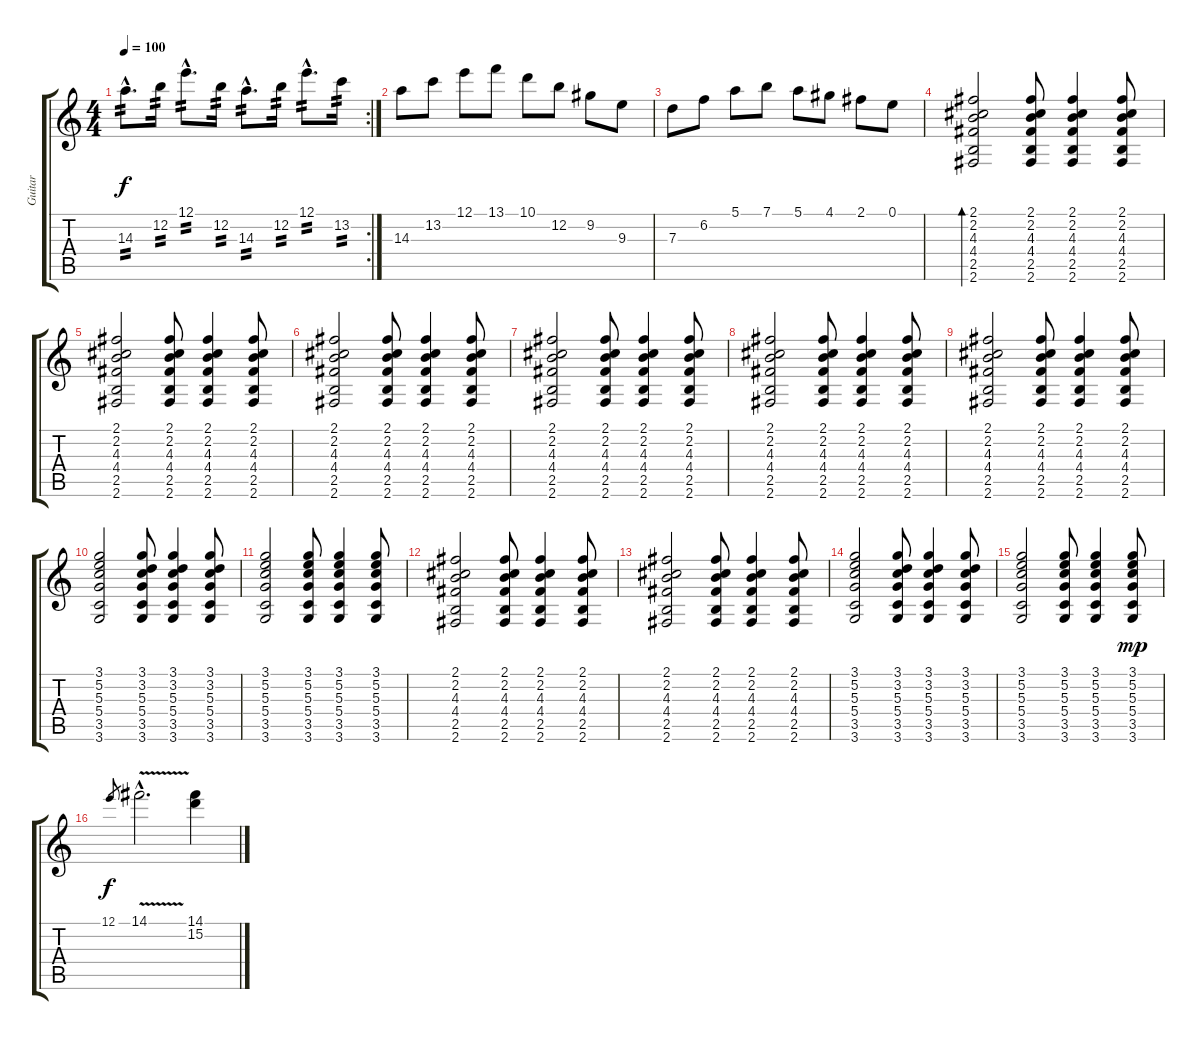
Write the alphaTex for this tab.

\track ("Guitar" "Guitar") {instrument acousticguitarnylon}
\staff {score tabs}
\tuning (E4 B3 G3 D3 A2 E2) {hide}
\rc 2
\ts (4 4)
\tempo 100
\clef g2
\ks c
14.3{hac}.8{d tp 2 dy f} 12.2.16{tp 2} 12.1{hac}.8{d tp 2} 12.2.16{tp 2} 14.3{hac}.8{d tp 2} 12.2.16{tp 2} 12.1{hac}.8{d tp 2} 13.2.16{tp 2} |
14.3.8 13.2.8 12.1.8 13.1.8 10.1.8 12.2.8 9.2.8 9.3.8 |
7.3.8 6.2.8 5.1.8 7.1.8 5.1.8 4.1.8 2.1.8 0.1.8 |
(2.1 2.2 4.3 4.4 2.5 2.6).2{bd 240 volume 6} (2.1 2.2 4.3 4.4 2.5 2.6).8{volume 16} (2.1 2.2 4.3 4.4 2.5 2.6).4 (2.1 2.2 4.3 4.4 2.5 2.6).8 |
(2.1 2.2 4.3 4.4 2.5 2.6).2 (2.1 2.2 4.3 4.4 2.5 2.6).8 (2.1 2.2 4.3 4.4 2.5 2.6).4 (2.1 2.2 4.3 4.4 2.5 2.6).8 |
(2.1 2.2 4.3 4.4 2.5 2.6).2 (2.1 2.2 4.3 4.4 2.5 2.6).8 (2.1 2.2 4.3 4.4 2.5 2.6).4 (2.1 2.2 4.3 4.4 2.5 2.6).8 |
(2.1 2.2 4.3 4.4 2.5 2.6).2 (2.1 2.2 4.3 4.4 2.5 2.6).8 (2.1 2.2 4.3 4.4 2.5 2.6).4 (2.1 2.2 4.3 4.4 2.5 2.6).8 |
(2.1 2.2 4.3 4.4 2.5 2.6).2 (2.1 2.2 4.3 4.4 2.5 2.6).8 (2.1 2.2 4.3 4.4 2.5 2.6).4 (2.1 2.2 4.3 4.4 2.5 2.6).8 |
(2.1 2.2 4.3 4.4 2.5 2.6).2 (2.1 2.2 4.3 4.4 2.5 2.6).8 (2.1 2.2 4.3 4.4 2.5 2.6).4 (2.1 2.2 4.3 4.4 2.5 2.6).8 |
(3.1 5.2 5.3 5.4 3.5 3.6).2 (3.1 3.2 5.3 5.4 3.5 3.6).8 (3.1 3.2 5.3 5.4 3.5 3.6).4 (3.1 3.2 5.3 5.4 3.5 3.6).8 |
(3.1 5.2 5.3 5.4 3.5 3.6).2 (3.1 5.2 5.3 5.4 3.5 3.6).8 (3.1 5.2 5.3 5.4 3.5 3.6).4 (3.1 5.2 5.3 5.4 3.5 3.6).8 |
(2.1 2.2 4.3 4.4 2.5 2.6).2 (2.1 2.2 4.3 4.4 2.5 2.6).8 (2.1 2.2 4.3 4.4 2.5 2.6).4 (2.1 2.2 4.3 4.4 2.5 2.6).8 |
(2.1 2.2 4.3 4.4 2.5 2.6).2 (2.1 2.2 4.3 4.4 2.5 2.6).8 (2.1 2.2 4.3 4.4 2.5 2.6).4 (2.1 2.2 4.3 4.4 2.5 2.6).8 |
(3.1 5.2 5.3 5.4 3.5 3.6).2 (3.1 3.2 5.3 5.4 3.5 3.6).8 (3.1 3.2 5.3 5.4 3.5 3.6).4 (3.1 3.2 5.3 5.4 3.5 3.6).8 |
(3.1 5.2 5.3 5.4 3.5 3.6).2 (3.1 5.2 5.3 5.4 3.5 3.6).8 (3.1 5.2 5.3 5.4 3.5 3.6).4 (3.1 5.2 5.3 5.4 3.5 3.6).8{dy mp} |
12.1.8{gr dy f} 14.1{v hac}.2{d} (14.1 15.2).4
